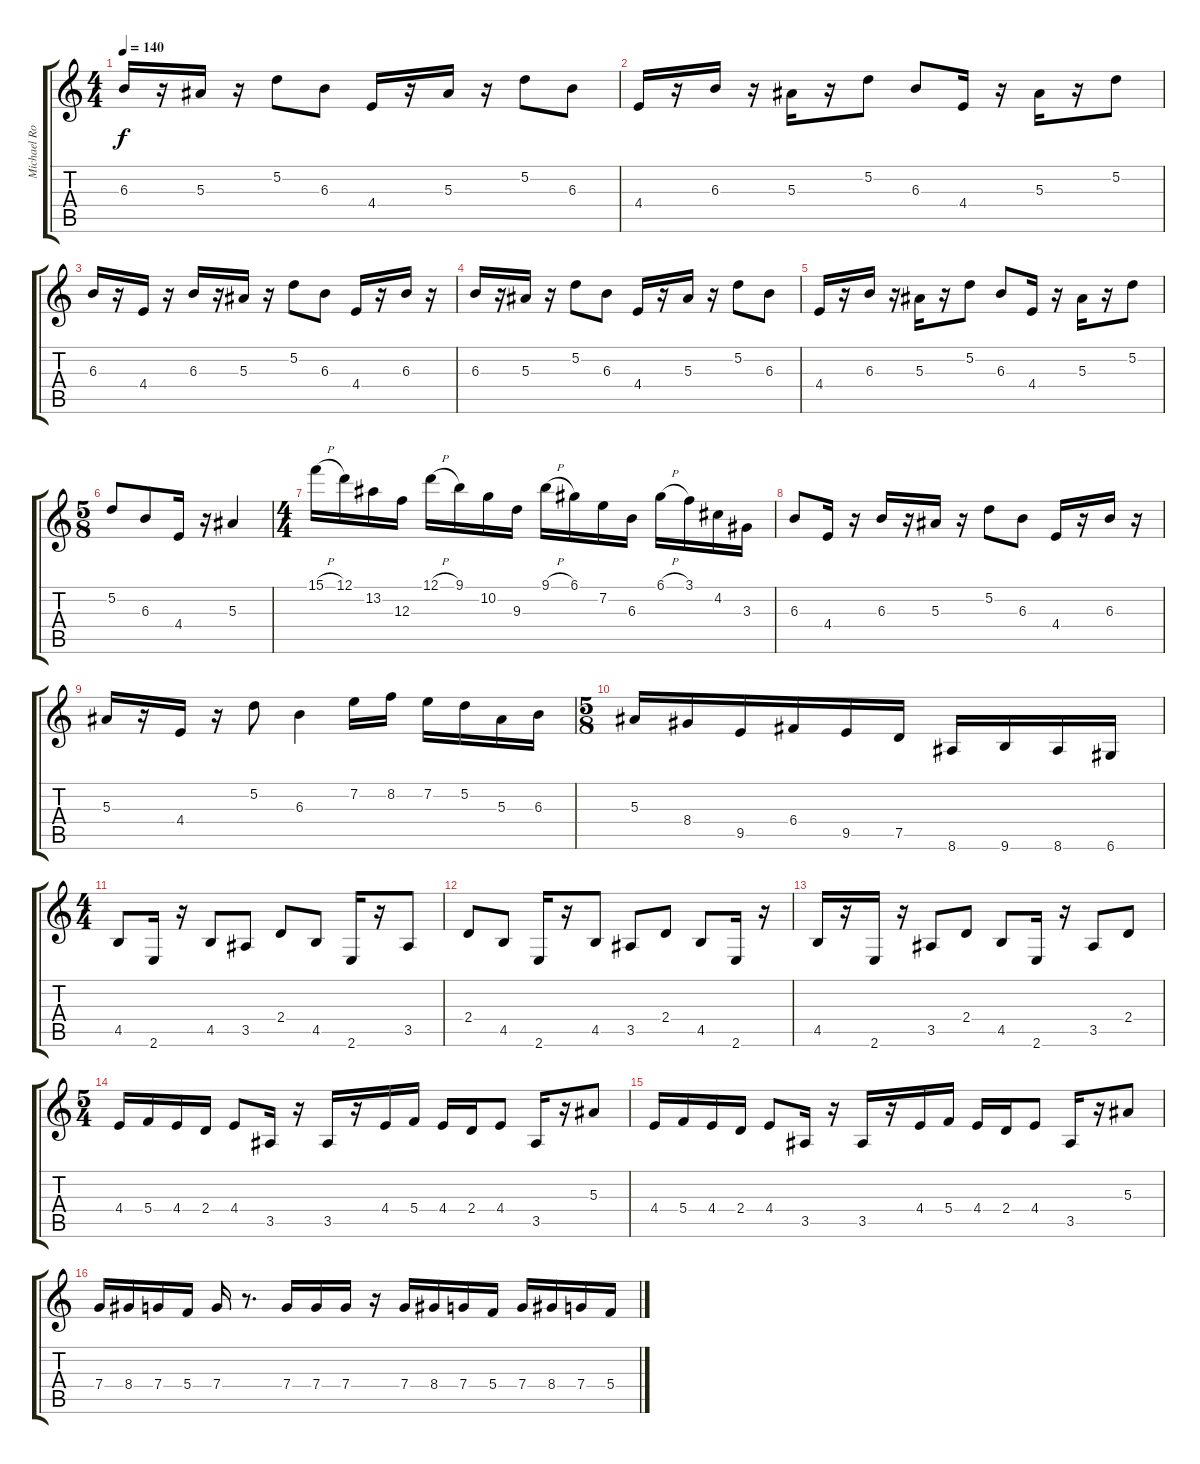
\track ("Michael Romeo Lead" "Michael Ro") {instrument distortionguitar}
\staff {score tabs}
\tuning (D4 A3 F3 C3 G2 D2) {hide}
\ts (4 4)
\tempo 140
\clef g2
\ks c
6.3.16{dy f} r.16 5.3.16 r.16 5.2.8 6.3.8 4.4.16 r.16 5.3.16 r.16 5.2.8 6.3.8 |
4.4.16 r.16 6.3.16 r.16 5.3.16 r.16 5.2.8 6.3.8 4.4.16 r.16 5.3.16 r.16 5.2.8 |
6.3.16 r.16 4.4.16 r.16 6.3.16 r.16 5.3.16 r.16 5.2.8 6.3.8 4.4.16 r.16 6.3.16 r.16 |
6.3.16 r.16 5.3.16 r.16 5.2.8 6.3.8 4.4.16 r.16 5.3.16 r.16 5.2.8 6.3.8 |
4.4.16 r.16 6.3.16 r.16 5.3.16 r.16 5.2.8 6.3.8 4.4.16 r.16 5.3.16 r.16 5.2.8 |
\ts (5 8)
5.2.8 6.3.8 4.4.16 r.16 5.3.4 |
\ts (4 4)
15.1{h}.16 12.1.16 13.2.16 12.3.16 12.1{h}.16 9.1.16 10.2.16 9.3.16 9.1{h}.16 6.1.16 7.2.16 6.3.16 6.1{h}.16 3.1.16 4.2.16 3.3.16 |
6.3.8 4.4.16 r.16 6.3.16 r.16 5.3.16 r.16 5.2.8 6.3.8 4.4.16 r.16 6.3.16 r.16 |
5.3.16 r.16 4.4.16 r.16 5.2.8 6.3.4 7.2.16 8.2.16 7.2.16 5.2.16 5.3.16 6.3.16 |
\ts (5 8)
5.3.16 8.4.16 9.5.16 6.4.16 9.5.16 7.5.16 8.6.16 9.6.16 8.6.16 6.6.16 |
\ts (4 4)
4.5.8 2.6.16 r.16 4.5.8 3.5.8 2.4.8 4.5.8 2.6.16 r.16 3.5.8 |
2.4.8 4.5.8 2.6.16 r.16 4.5.8 3.5.8 2.4.8 4.5.8 2.6.16 r.16 |
4.5.16 r.16 2.6.16 r.16 3.5.8 2.4.8 4.5.8 2.6.16 r.16 3.5.8 2.4.8 |
\ts (5 4)
4.4.16 5.4.16 4.4.16 2.4.16 4.4.8 3.5.16 r.16 3.5.16 r.16 4.4.16 5.4.16 4.4.16 2.4.16 4.4.8 3.5.16 r.16 5.3.8 |
4.4.16 5.4.16 4.4.16 2.4.16 4.4.8 3.5.16 r.16 3.5.16 r.16 4.4.16 5.4.16 4.4.16 2.4.16 4.4.8 3.5.16 r.16 5.3.8 |
7.4.16 8.4.16 7.4.16 5.4.16 7.4.16 r.8{d} 7.4.16 7.4.16 7.4.16 r.16 7.4.16 8.4.16 7.4.16 5.4.16 7.4.16 8.4.16 7.4.16 5.4.16
